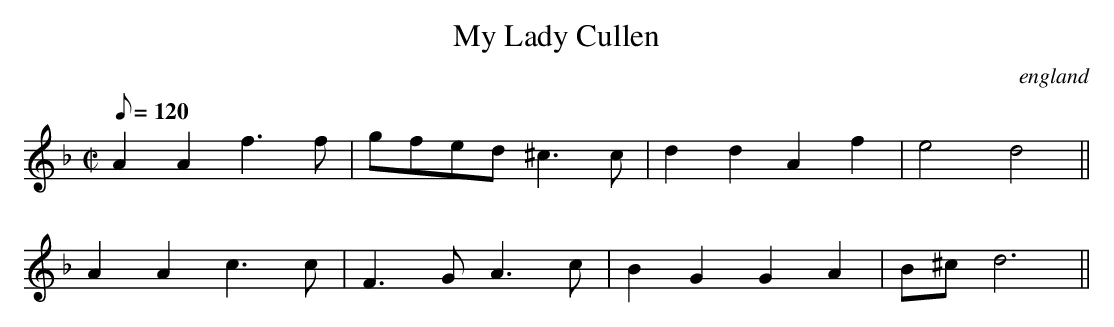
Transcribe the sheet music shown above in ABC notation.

X:1
T:My Lady Cullen
O:england
M:C|
L:1/8
Q:120
K:DAeol
A2A2 f3f|gfed ^c3c|d2d2 A2f2|e4 d4||
A2A2 c3c|F3G A3c|B2G2 G2A2|B^c d6||
